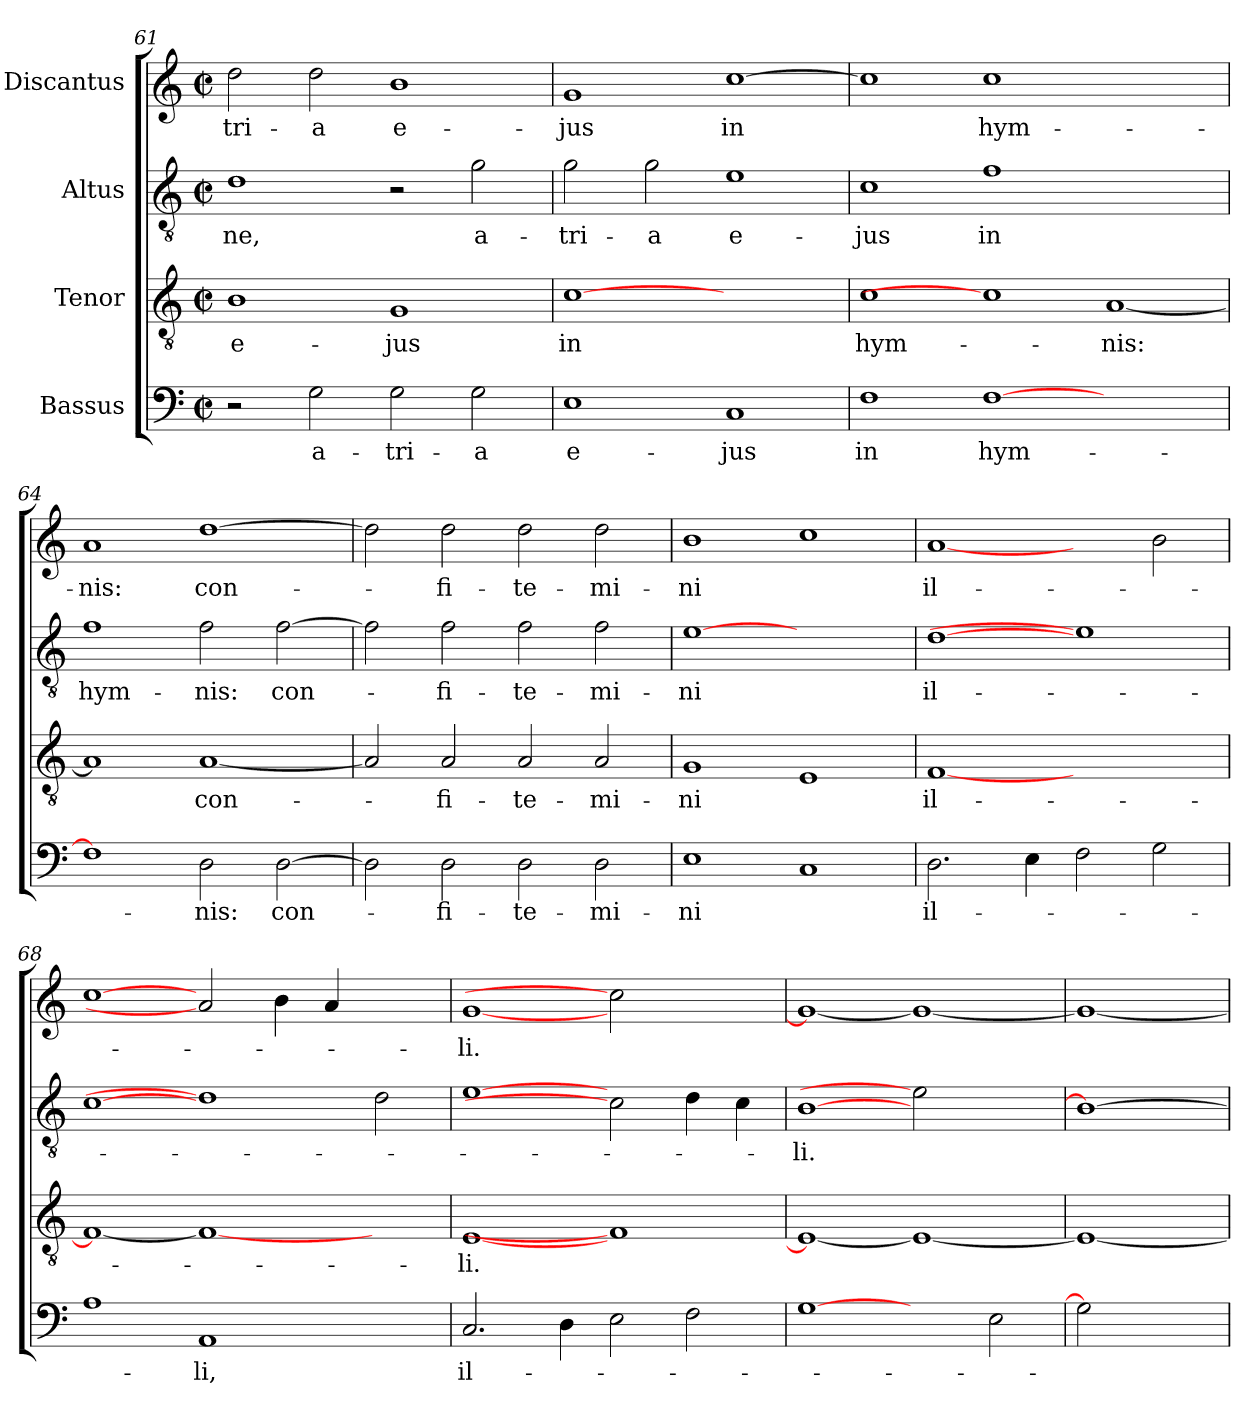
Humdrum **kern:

**kern	**text	**kern	**text	**kern	**text	**kern	**text
*part4	*part4	*part3	*part3	*part2	*part2	*part1	*part1
*staff4	*staff4	*staff3	*staff3	*staff2	*staff2	*staff1	*staff1
*I"Bassus	*	*I"Tenor	*	*I"Altus	*	*I"Discantus	*
*clefF4	*	*clefGv2	*	*clefGv2	*	*clefG2	*
*k[]	*	*k[]	*	*k[]	*	*k[]	*
*a:	*	*a:	*	*a:	*	*a:	*
*M2/2	*	*M2/2	*	*M2/2	*	*M2/2	*
*met(c|)	*	*met(c|)	*	*met(c|)	*	*met(c|)	*
=61	=61	=61	=61	=61	=61	=61	=61
!	!	!	!LO:LY:b	!	!LO:LY:b	!	!LO:LY:b
2r	.	1B	e-	1d	-ne,	2dd\	-tri-
!	!LO:LY:b	!	!	!	!	!	!LO:LY:b
2G\	a-	.	.	.	.	2dd\	-a
!	!LO:LY:b	!	!LO:LY:b	!	!	!	!LO:LY:b
2G\	-tri-	1G	-jus	2r	.	1b	e-
!	!LO:LY:b	!	!	!	!LO:LY:b	!	!
2G\	-a	.	.	2g\	a-	.	.
=62	=62	=62	=62	=62	=62	=62	=62
!	!LO:LY:b	!	!LO:LY:b	!	!LO:LY:b	!	!LO:LY:b
1E	e-	[1c	in	2g\	-tri-	1g	-jus
!	!	!	!	!	!LO:LY:b	!	!
.	.	.	.	2g\	-a	.	.
!	!LO:LY:b	!	!	!	!LO:LY:b	!	!LO:LY:b
1C	-jus	1ryy	.	1e	e-	[1cc	in
=63	=63	=63	=63	=63	=63	=63	=63
!	!LO:LY:b	!	!LO:LY:b	!	!LO:LY:b	!	!
1F	in	1c	hym-	1c	-jus	1cc]	.
!	!LO:LY:b	!	!	!	!LO:LY:b	!	!LO:LY:b
[1F	hym-	1c]	.	1f	in	1cc	hym-
!	!	!	!LO:LY:b	!	!	!	!
1ryy	.	[1A	-nis:	1ryy	.	1ryy	.
=64	=64	=64	=64	=64	=64	=64	=64
!	!	!	!	!	!LO:LY:b	!	!LO:LY:b
1F]	.	1A]	.	1f	hym-	1a	-nis:
!	!LO:LY:b	!	!LO:LY:b	!	!LO:LY:b	!	!LO:LY:b
2D\	-nis:	[1A	con-	2f\	-nis:	[1dd	con-
!	!LO:LY:b	!	!	!	!LO:LY:b	!	!
[2D\	con-	.	.	[2f\	con-	.	.
!!LO:LB:g=z
=65	=65	=65	=65	=65	=65	=65	=65
2D\]	.	2A/]	.	2f\]	.	2dd\]	.
!	!LO:LY:b	!	!LO:LY:b	!	!LO:LY:b	!	!LO:LY:b
2D\	-fi-	2A/	-fi-	2f\	-fi-	2dd\	-fi-
!	!LO:LY:b	!	!LO:LY:b	!	!LO:LY:b	!	!LO:LY:b
2D\	-te-	2A/	-te-	2f\	-te-	2dd\	-te-
!	!LO:LY:b	!	!LO:LY:b	!	!LO:LY:b	!	!LO:LY:b
2D\	-mi-	2A/	-mi-	2f\	-mi-	2dd\	-mi-
=66	=66	=66	=66	=66	=66	=66	=66
!	!LO:LY:b	!	!LO:LY:b	!	!LO:LY:b	!	!LO:LY:b
1E	-ni	1G	-ni	[1e	-ni	1b	-ni
1C	.	1E	.	1ryy	.	1cc	.
=67	=67	=67	=67	=67	=67	=67	=67
!	!LO:LY:b	!	!LO:LY:b	!	!LO:LY:b	!	!LO:LY:b
2.D\	il-	[1F	il-	[1d	il-	[1a	il-
4E\	.	.	.	.	.	.	.
2F\	.	1ryy	.	1e]	.	2ryy	.
2G\	.	.	.	.	.	2b\	.
=68	=68	=68	=68	=68	=68	=68	=68
1A	.	1F_	.	[1c	.	[1cc	.
!	!LO:LY:b	!	!	!	!	!	!
1AA	-li,	1F_	.	1d]	.	2a]	.
.	.	.	.	.	.	4b\	.
.	.	.	.	.	.	4a/	.
2ryy	.	2ryy	.	2d\	.	2ryy	.
=69	=69	=69	=69	=69	=69	=69	=69
!	!LO:LY:b	!	!LO:LY:b	!	!	!	!LO:LY:b
2.C/	il-	[1E	-li.	[1e	.	[1g	-li.
4D\	.	.	.	.	.	.	.
2E\	.	1F]	.	2c]	.	2cc]	.
2F\	.	.	.	4d\	.	2ryy	.
.	.	.	.	4c\	.	.	.
=70	=70	=70	=70	=70	=70	=70	=70
!	!	!	!	!	!LO:LY:b	!	!
[1G	.	1E_	.	[1B	-li.	1g_	.
2ryy	.	1E_	.	2e]	.	1g_	.
2E\	.	.	.	2ryy	.	.	.
=71	=71	=71	=71	=71	=71	=71	=71
2G]	.	1E_	.	1B_	.	1g_	.
2ryy	.	.	.	.	.	.	.
=	=	=	=	=	=	=	=
*-	*-	*-	*-	*-	*-	*-	*-
